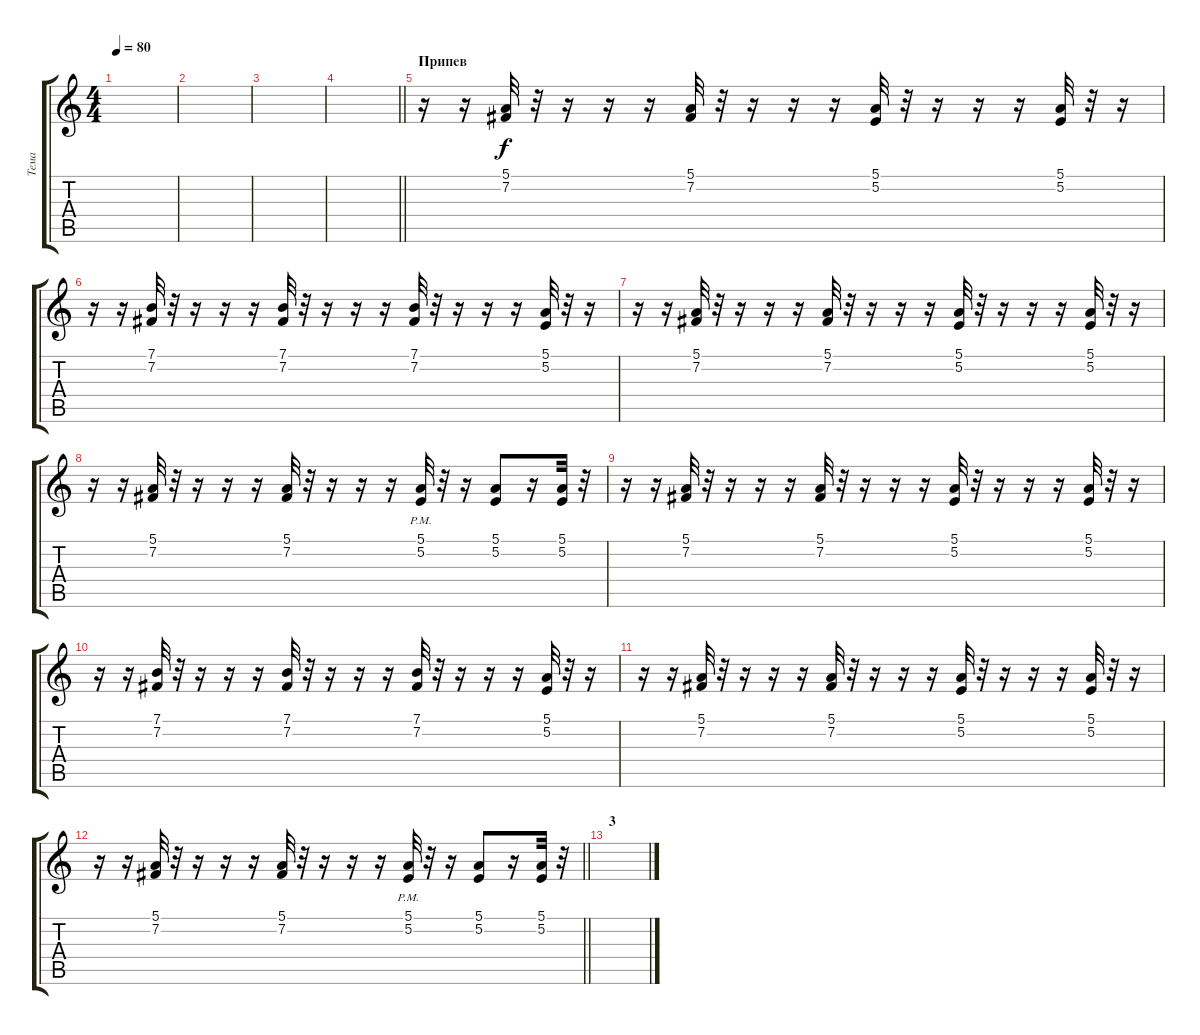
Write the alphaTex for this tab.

\track ("Тема" "Тема") {instrument trumpet}
\staff {score tabs}
\tuning (E4 B3 G3 D3 A2 E2) {hide}
\ts (4 4)
\tempo 80
\clef g2
\ks c
|
|
|
\barLineRight lightlight
|
\section ("" "Припев")
r.16 r.16 (5.1 7.2).32 r.32 r.16 r.16 r.16 (5.1 7.2).32 r.32 r.16 r.16 r.16 (5.1 5.2).32 r.32 r.16 r.16 r.16 (5.1 5.2).32 r.32 r.16 |
r.16 r.16 (7.1 7.2).32 r.32 r.16 r.16 r.16 (7.1 7.2).32 r.32 r.16 r.16 r.16 (7.1 7.2).32 r.32 r.16 r.16 r.16 (5.1 5.2).32 r.32 r.16 |
r.16 r.16 (5.1 7.2).32 r.32 r.16 r.16 r.16 (5.1 7.2).32 r.32 r.16 r.16 r.16 (5.1 5.2).32 r.32 r.16 r.16 r.16 (5.1 5.2).32 r.32 r.16 |
r.16 r.16 (5.1 7.2).32 r.32 r.16 r.16 r.16 (5.1 7.2).32 r.32 r.16 r.16 r.16 (5.1 5.2{pm}).32 r.32 r.16 (5.1 5.2).8 r.16 (5.1 5.2).32 r.32 |
r.16 r.16 (5.1 7.2).32 r.32 r.16 r.16 r.16 (5.1 7.2).32 r.32 r.16 r.16 r.16 (5.1 5.2).32 r.32 r.16 r.16 r.16 (5.1 5.2).32 r.32 r.16 |
r.16 r.16 (7.1 7.2).32 r.32 r.16 r.16 r.16 (7.1 7.2).32 r.32 r.16 r.16 r.16 (7.1 7.2).32 r.32 r.16 r.16 r.16 (5.1 5.2).32 r.32 r.16 |
r.16 r.16 (5.1 7.2).32 r.32 r.16 r.16 r.16 (5.1 7.2).32 r.32 r.16 r.16 r.16 (5.1 5.2).32 r.32 r.16 r.16 r.16 (5.1 5.2).32 r.32 r.16 |
\barLineRight lightlight
r.16 r.16 (5.1 7.2).32 r.32 r.16 r.16 r.16 (5.1 7.2).32 r.32 r.16 r.16 r.16 (5.1 5.2{pm}).32 r.32 r.16 (5.1 5.2).8 r.16 (5.1 5.2).32 r.32 |
\section ("" "3")
